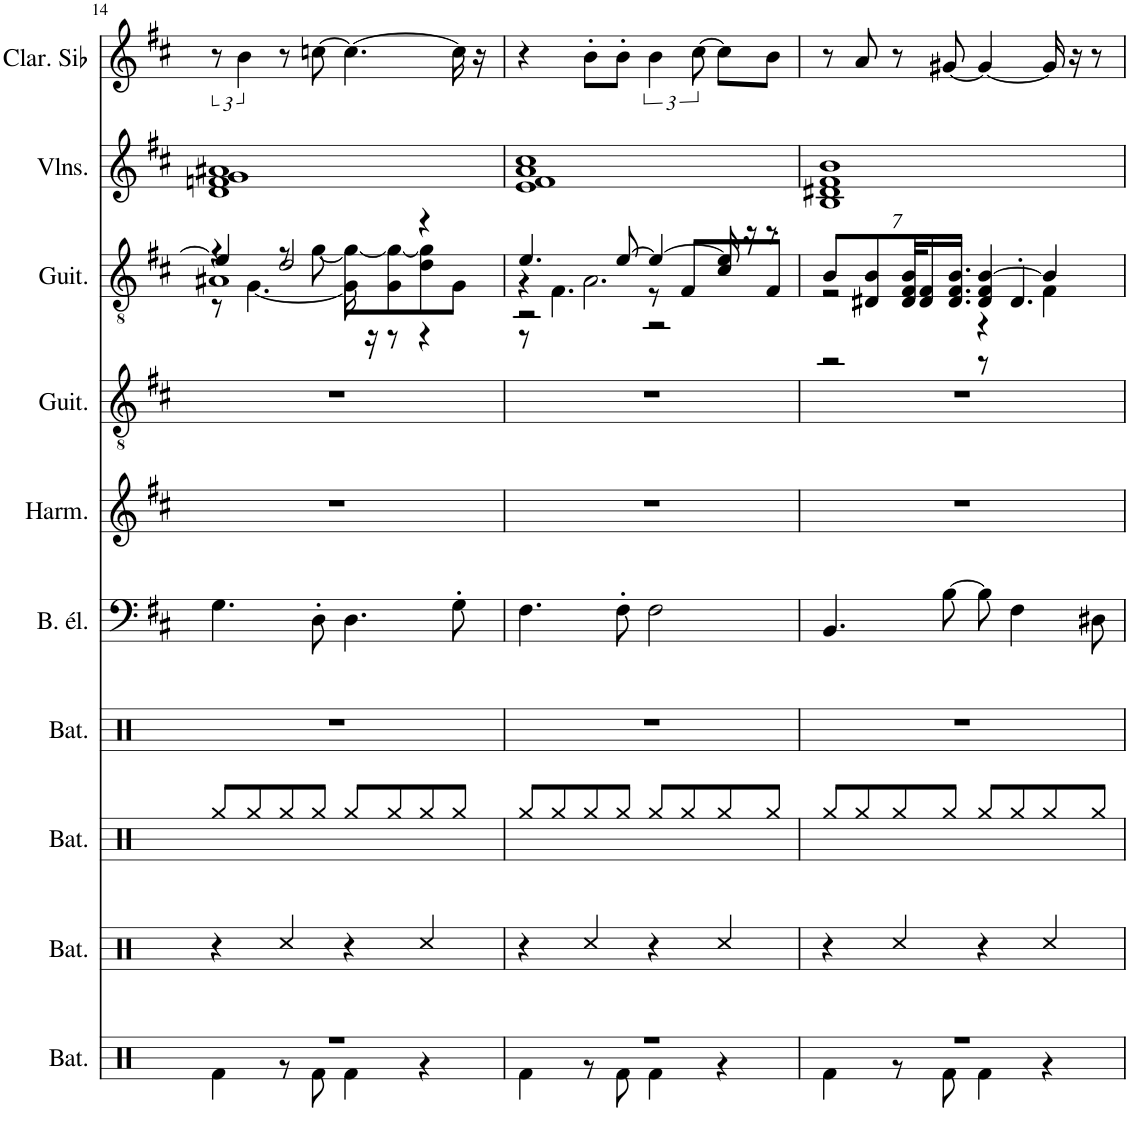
**kern	**kern	**kern	**kern	**kern	**kern	**kern	**kern	**kern	**kern
*part10	*part9	*part8	*part7	*part6	*part5	*part4	*part3	*part2	*part1
*staff10	*staff9	*staff8	*staff7	*staff6	*staff5	*staff4	*staff3	*staff2	*staff1
*I"Batterie, Drums	*I"Batterie, Drums	*I"Batterie, Drums	*I"Batterie, Drums	*I"Basse électrique, Electric Bass (finger)	*I"Harmonica, Harmonica	*I"Guitare acoustique, Electric Guitar (jazz)	*I"Guitare acoustique, Electric Guitar (jazz)	*I"Violons, String Ensemble 1	*I"Clarinette en Sib
*I'Bat.	*I'Bat.	*I'Bat.	*I'Bat.	*I'B. él.	*I'Harm.	*I'Guit.	*I'Guit.	*I'Vlns.	*I'Clar. Sib
!!LO:PB:g=z
*clefX	*clefX	*clefX	*clefX	*clefF4	*clefG2	*clefGv2	*clefGv2	*clefG2	*clefG2
*	*	*	*	*Trd7c12	*	*	*	*	*Trd1c2
*k[]	*k[]	*k[]	*k[]	*k[f#c#]	*k[f#c#]	*k[f#c#]	*k[f#c#]	*k[f#c#]	*k[f#c#]
*M4/4	*M4/4	*M4/4	*M4/4	*M4/4	*M4/4	*M4/4	*M4/4	*M4/4	*M4/4
=14	=14	=14	=14	=14	=14	=14	=14	=14	=14
*^	*	*	*	*	*	*	*^	*	*
*	*	*	*	*	*	*	*	*	*^	*	*
*	*	*	*	*	*	*	*	*	*	*^	*	*
1r	4Rf\	4r	8Rgg/L	1r	4.G\	1r	1r	4e/]	4r	1A#X	8r	1d 1fn 1g 1a#X	12r
.	.	.	.	.	.	.	.	.	.	.	.	.	6b\
.	.	.	8Rgg/	.	.	.	.	.	.	.	[4.G\	.	.
.	8r	4Rcc/	8Rgg/	.	.	.	.	2d/	8r	.	.	.	8r
.	8Rf\	.	8Rgg/J	.	8D'\	.	.	.	[8g\	.	.	.	[8ccn\
.	4Rf\	4r	8Rgg/L	.	4.D\	.	.	.	8g\L_	.	16G\]	.	4.cc\_
.	.	.	.	.	.	.	.	.	.	.	16r	.	.
.	.	.	8Rgg/	.	.	.	.	.	8G\ 8g\_	.	8r	.	.
.	4r	4Rcc/	8Rgg/	.	.	.	.	4r	8d\ 8g\]	.	4r	.	.
.	.	.	8Rgg/J	.	8G'\	.	.	.	8G\J	.	.	.	16cc\]
.	.	.	.	.	.	.	.	.	.	.	.	.	16r
=15	=15	=15	=15	=15	=15	=15	=15	=15	=15	=15	=15	=15	=15
1r	4Rf\	4r	8Rgg/L	1r	4.F#\	1r	1r	4.e/	4r	2r	8r	1e 1f# 1a 1cc#	4r
.	.	.	8Rgg/	.	.	.	.	.	.	.	4.F#\	.	.
.	8r	4Rcc/	8Rgg/	.	.	.	.	.	2.A\	.	.	.	8b'\L
.	8Rf\	.	8Rgg/J	.	8F#'\	.	.	[8e/	.	.	.	.	8b'\J
.	4Rf\	4r	8Rgg/L	.	2F#\	.	.	4e/_	.	8r	2r	.	6b\
.	.	.	8Rgg/	.	.	.	.	.	.	8F#/L	.	.	.
.	.	.	.	.	.	.	.	.	.	.	.	.	[12cc#\
.	4r	4Rcc/	8Rgg/	.	.	.	.	16e/]	.	8c#/	.	.	8cc#\L]
.	.	.	.	.	.	.	.	16r	.	.	.	.	.
.	.	.	8Rgg/J	.	.	.	.	8r	.	8F#'/J	.	.	8b\J
*	*	*	*	*	*	*	*	*v	*v	*v	*v	*	*
=16	=16	=16	=16	=16	=16	=16	=16	=16	=16	=16
*	*	*	*	*	*	*	*	*Xbrackettup	*	*
*	*	*	*	*	*	*	*	*^	*	*
*	*	*	*	*	*	*	*	*	*^	*	*
1r	4Rf\	4r	8Rgg/L	1r	4.BB/	1r	1r	7B/L	2r	2r	1B 1d#X 1f# 1b	8r
.	.	.	8Rgg/	.	.	.	.	.	.	.	.	8a/
.	.	.	.	.	.	.	.	7D#X/ 7B/	.	.	.	.
.	8r	4Rcc/	8Rgg/	.	.	.	.	.	.	.	.	8r
.	.	.	.	.	.	.	.	1920ryy	.	.	.	.
.	.	.	.	.	.	.	.	28D#/ 28F#/ 28B/KL	.	.	.	.
.	.	.	.	.	.	.	.	14D#/ 14F#/	.	.	.	.
.	8Rf\	.	8Rgg/J	.	[8B\	.	.	.	.	.	.	[8g#X/
.	.	.	.	.	.	.	.	14.D#/ 14.F#/ 14.B/JJ	.	.	.	.
.	4Rf\	4r	8Rgg/L	.	8B\]	.	.	.	4r	8r	.	4g#/_
.	.	.	.	.	.	.	.	4D#/ 4F#/ [4B/	.	.	.	.
.	.	.	8Rgg/	.	4F#\	.	.	.	.	4.D#'/	.	.
.	4r	4Rcc/	8Rgg/	.	.	.	.	.	4F#\	.	.	16g#/]
.	.	.	.	.	.	.	.	4B/]	.	.	.	.
.	.	.	.	.	.	.	.	.	.	.	.	16r
.	.	.	8Rgg/J	.	8D#X\	.	.	.	.	.	.	8r
1920ryy	1920ryy	1920ryy	1920ryy	1920ryy	1920ryy	1920ryy	1920ryy	.	1920ryy	1920ryy	1920ryy	1920ryy
*v	*v	*	*	*	*	*	*	*v	*v	*v	*	*
=	=	=	=	=	=	=	=	=	=
*-	*-	*-	*-	*-	*-	*-	*-	*-	*-
